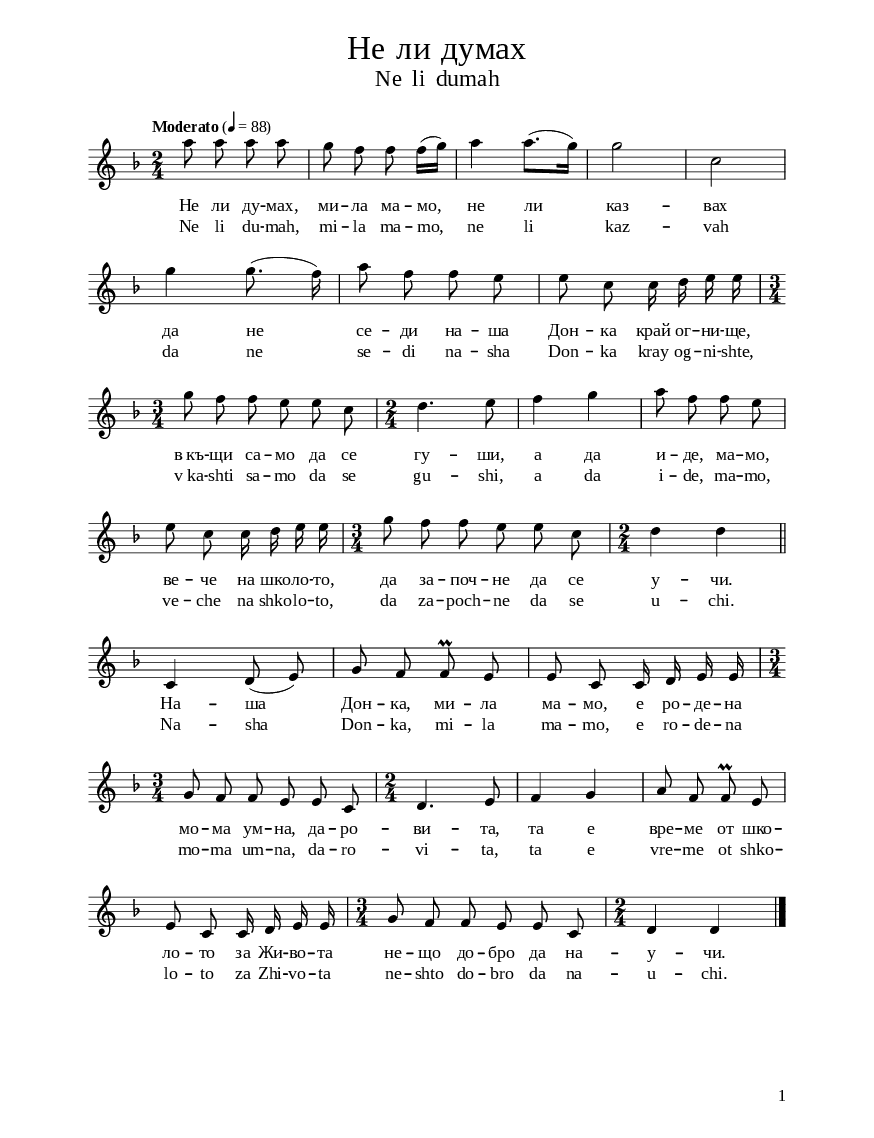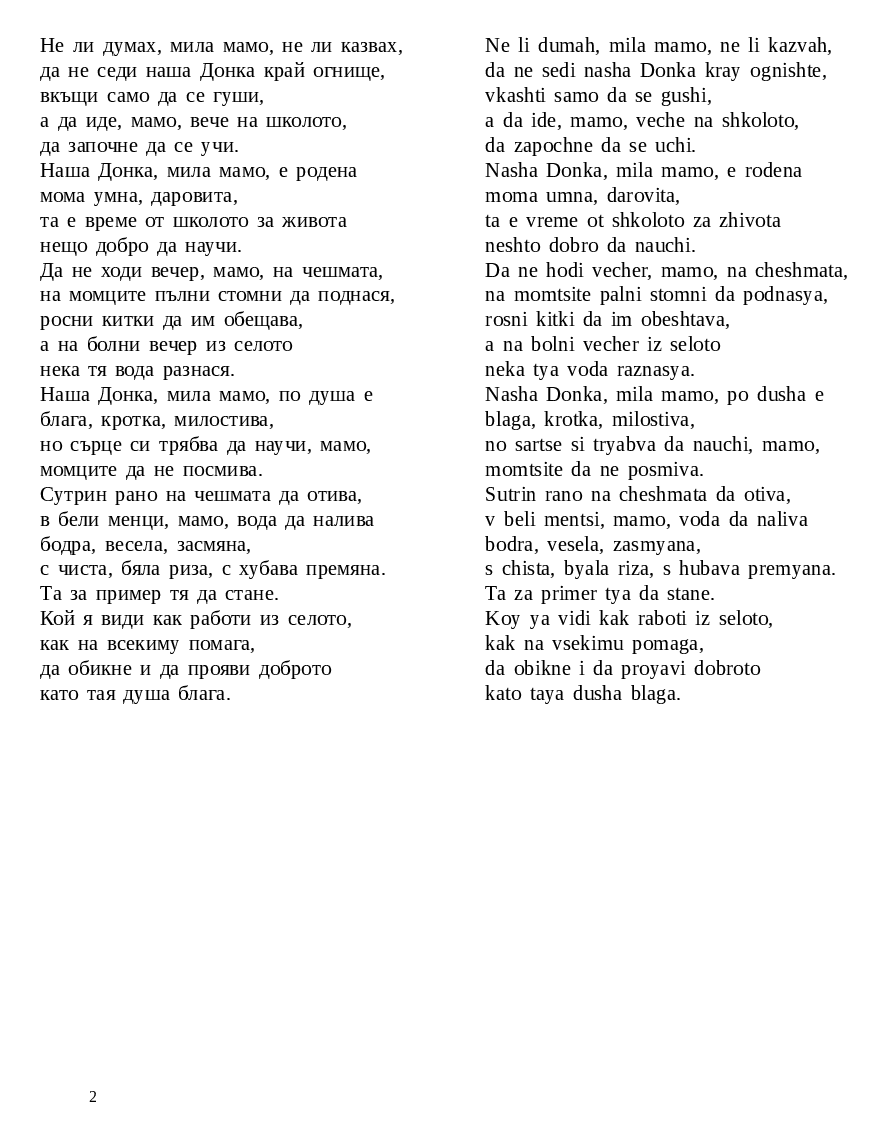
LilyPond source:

\version "2.20.0"

\paper {
  #(set-paper-size "a5")
}

\bookpart {
  \paper {
    print-all-headers = ##t
    print-page-number = ##t
    print-first-page-number = ##t

    % put page numbers on the bottom
    oddHeaderMarkup = \markup ""
    evenHeaderMarkup = \markup ""
    oddFooterMarkup = \markup
    \fill-line {
      ""
      \on-the-fly #print-page-number-check-first \fromproperty #'page:page-number-string
    }
    evenFooterMarkup = \markup
    \fill-line {
      \on-the-fly #print-page-number-check-first \fromproperty #'page:page-number-string
      ""
    }

    left-margin = 1.5\cm
    right-margin = 1.5\cm
    top-margin = 1.6\cm
    bottom-margin = 1.2\cm
    ragged-bottom = ##t % do not spread the staves to fill the whole vertical space

    % change lyrics and titles font (affects notes also)
    fonts =
    #(make-pango-font-tree
      "Times New Roman"
      "DejaVu Sans"
      "DejaVu Sans Mono"
      (/ (* staff-height pt) 3.6))

    % change distance between staves
    system-system-spacing =
    #'((basic-distance . 12)
       (minimum-distance . 6)
       (padding . 1)
       (stretchability . 12))
  }

  \header {
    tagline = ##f
  }

  \score{
    \layout {
      indent = 0.0\cm % remove first line indentation
      % ragged-last = ##t % do not spread last line to fill the whole space
      \context {
        \Score
        \omit BarNumber %remove bar numbers
      } % context

      \context {
        % change staff size
        \Staff
        fontSize = #+0 % affects notes size only
        \override StaffSymbol #'staff-space = #(magstep -3)
        \override StaffSymbol #'thickness = #0.5
        \override BarLine #'hair-thickness = #1
        %\override StaffSymbol #'ledger-line-thickness = #'(0 . 0)
      }

      \context {
        % adjust space between staff and lyrics and between the two lyric lines
        \Lyrics
        \override VerticalAxisGroup.nonstaff-relatedstaff-spacing = #'((basic-distance . 4.5))
        \override VerticalAxisGroup.nonstaff-nonstaff-spacing = #'((minimum-distance . 2))
      }
    } % layout

    \new Voice \absolute {
      \clef treble
      \key f \major
      \time 2/4
      \tempo \markup {
        % make tempo note smaller
        \concat {
          "Moderato " \normal-text { "(" }
          \teeny \general-align #Y #DOWN \note #"4" #0.8
          \normal-text { " = 88)" }
        }
      }
      \autoBeamOff

      a''8 a''8 a''8 a''8 | % 2
      g''8 f''8 f''8 f''16 [ ( g''16 ) ] | % 3
      a''4 a''8. [( g''16 )] | % 4
      g''2 | % 5
      c''2 \break | % 6
      g''4 g''8. ( f''16 ) | % 7
      a''8 f''8 f''8 e''8 | % 8
      e''8 c''8 c''16 d''16 e''16 e''16 \break | % 9
      \time 3/4  g''8 f''8 f''8 e''8 e''8 c''8 |
      \time 2/4  d''4. e''8 | % 11
      f''4 g''4 | % 12
      a''8 f''8 f''8 e''8 \break | % 13
      e''8 c''8 c''16 d''16 e''16 e''16 | % 14
      \time 3/4  g''8 f''8 f''8 e''8 e''8 c''8 | % 15
      \time 2/4  d''4 d''4 \bar "||"
      \break | % 16
      c'4 d'8 ( e'8 ) | % 17
      g'8 f'8 f'8\prall e'8 | % 18
      e'8 c'8 c'16 d'16 e'16 e'16 \break | % 19
      \time 3/4  g'8 f'8 f'8 e'8 e'8 c'8 |
      \time 2/4  d'4. e'8 | % 21
      f'4 g'4 | % 22
      a'8 f'8 f'8\prall e'8 \break | % 23
      e'8 c'8 c'16 d'16 e'16 e'16 | % 24
      \time 3/4  g'8 f'8 f'8 e'8 e'8 c'8 | % 25
      \time 2/4  d'4 d'4 \bar "|."
    }

    \addlyrics {
      Не ли ду
      -- мах, ми -- ла ма -- мо, не ли каз -- вах да
      не се -- ди на -- ша Дон -- ка край ог -- ни --
      ще, в_къ -- щи са -- мо да се гу -- ши, а да
      и -- де, ма -- мо, ве -- че на шко -- ло -- то,
      да за -- поч -- не да се у -- чи. На -- ша Дон
      -- ка, ми -- ла ма -- мо, е ро -- де -- на мо --
      ма ум -- на, да -- ро -- ви -- та, та е вре --
      ме от шко -- ло -- то за Жи -- во -- та не --
      що до -- бро да на -- у -- чи.
    }
    \addlyrics {
      Ne li du
      -- mah, mi -- la ma -- mo, ne li kaz -- vah da
      ne se -- di na -- sha Don -- ka kray og -- ni --
      shte, v_ka -- shti sa -- mo da se gu -- shi, a da
      i -- de, ma -- mo, ve -- che na shko -- lo -- to,
      da za -- poch -- ne da se u -- chi. Na -- sha Don
      -- ka, mi -- la ma -- mo, e ro -- de -- na mo --
      ma um -- na, da -- ro -- vi -- ta, ta e vre --
      me ot shko -- lo -- to za Zhi -- vo -- ta ne --
      shto do -- bro da na -- u -- chi.}

      \header {
        title = \markup \column \normal-text \fontsize #2.5 {
          \center-align
          \line {Не ли думах}
          \vspace #-0.6
          \center-align
          \line \fontsize #-3 { Ne li dumah}
          \vspace #-0.8
          \center-align
          \line \fontsize #-3 { " " }
        }
      }

      \midi{}

    } % score

    \pageBreak

    \markup \fontsize #+2.5 {
      \hspace #-7
      \override #'(baseline-skip . 2.4) % affects space between column lines
      \column {


        \line {   "   " Не ли думах, мила мамо, не ли казвах,}

        \line {   "   " да не седи наша Донка край огнище,}

        \line {   "   " вкъщи само да се гуши,}

        \line {   "   " а да иде, мамо, вече на школото,}

        \line {   "   " да започне да се учи.}

        \line {   "   " Наша Донка, мила мамо, е родена}

        \line {   "   " мома умна, даровита,}

        \line {   "   " та е време от школото за живота}

        \line {   "   " нещо добро да научи.}

        \line {   "   " Да не ходи вечер, мамо, на чешмата,}

        \line {   "   " на момците пълни стомни да поднася,}

        \line {   "   " росни китки да им обещава,}

        \line {   "   " а на болни вечер из селото}

        \line {   "   " нека тя вода разнася.}

        \line {   "   " Наша Донка, мила мамо, по душа е}

        \line {   "   " блага, кротка, милостива,}

        \line {   "   " но сърце си трябва да научи, мамо,}

        \line {   "   " момците да не посмива.}

        \line {   "   " Сутрин рано на чешмата да отива,}

        \line {   "   " в бели менци, мамо, вода да налива}

        \line {   "   " бодра, весела, засмяна,}

        \line {   "   " с чиста, бяла риза, с хубава премяна.}

        \line {   "   " Та за пример тя да стане.}

        \line {   "   " Кой я види как работи из селото,}

        \line {   "   " как на всекиму помага,}

        \line {   "   " да обикне и да прояви доброто}

        \line {   "   " като тая душа блага.}
      }

      \hspace #5
      \override #'(baseline-skip . 2.4)
      \column {
        \line {   "   " Ne li dumah, mila mamo, ne li kazvah,}

        \line {   "   " da ne sedi nasha Donka kray ognishte,}

        \line {   "   " vkashti samo da se gushi,}

        \line {   "   " a da ide, mamo, veche na shkoloto,}

        \line {   "   " da zapochne da se uchi.}

        \line {   "   " Nasha Donka, mila mamo, e rodena}

        \line {   "   " moma umna, darovita,}

        \line {   "   " ta e vreme ot shkoloto za zhivota}

        \line {   "   " neshto dobro da nauchi.}

        \line {   "   " Da ne hodi vecher, mamo, na cheshmata,}

        \line {   "   " na momtsite palni stomni da podnasya,}

        \line {   "   " rosni kitki da im obeshtava,}

        \line {   "   " a na bolni vecher iz seloto}

        \line {   "   " neka tya voda raznasya.}

        \line {   "   " Nasha Donka, mila mamo, po dusha e}

        \line {   "   " blaga, krotka, milostiva,}

        \line {   "   " no sartse si tryabva da nauchi, mamo,}

        \line {   "   " momtsite da ne posmiva.}

        \line {   "   " Sutrin rano na cheshmata da otiva,}

        \line {   "   " v beli mentsi, mamo, voda da naliva}

        \line {   "   " bodra, vesela, zasmyana,}

        \line {   "   " s chista, byala riza, s hubava premyana.}

        \line {   "   " Ta za primer tya da stane.}

        \line {   "   " Koy ya vidi kak raboti iz seloto,}

        \line {   "   " kak na vsekimu pomaga,}

        \line {   "   " da obikne i da proyavi dobroto}

        \line {   "   " kato taya dusha blaga.}
      } %column
    } % markup

    \pageBreak

    % include foreign translation(s) of the song
    \version "2.20.0"

\markup \fill-line { \fontsize #6 "Habe ich es nicht gesagt" }
\markup \null
\markup \null
\markup \fontsize #+2.5 {
  \hspace #10
  \override #'(baseline-skip . 2)

  \column {
    \line { " " }

\line { " "Habe ich es nicht gesagt, liebe Mutter, habe ich es nicht gesagt,}

\line { " "dass unsere Donka nicht neben der Feuerstelle stehen}

\line { " "und sich nur zuhause kuscheln soll,}

\line { " "sondern sie soll in die Schule gehen }

\line { " "und beginnen zu lernen.}

\line { " "Unsere Donka, liebe Mutter, wurde }

\line { " "klug und begabt geboren,}

\line { " "so dass es an der Zeit ist,}

\line { " "von der Schule des Lebens etwas Gutes zu lernen.}


\line { " "Sie soll abends, liebe Mutter, nicht zum Brunnen gehen,}

\line { " "um den Jungen volle Krüge zu reichen,}

\line { " "ihnen taufrische Blumen zu versprechen,}

\line { " "sondern sie soll abends den Kranken Wasser austragen.}

\line { " "Unsere Donka, liebe Mutter,}

\line { " "ist ihrer Seele nach gut, sanftmütig und barmherzig,}

\line { " "aber sie soll ihr Herz, Mutter, lehren,}

\line { " "die Jungen nicht zum Lächeln zu bringen.}

\line { " "Morgen in der Früh soll sie zum Brunnen gehen,}

\line { " "in weißen Kupferkrügen Wasser zu gießen,}

\line { " "mit einem sauberen, weißen Hemd in einem schönen Staat,}

\line { " "soll sie zum Beispiel werden.}

\line { " "Wer sie im Dorf sieht,}

\line { " "wie sie jedem hilft,}

\line { " "soll das Gute zu lieben beginnen und es äußern,}

\line { " "wie diese gute Seele.}




  }
}


  } % bookpart
